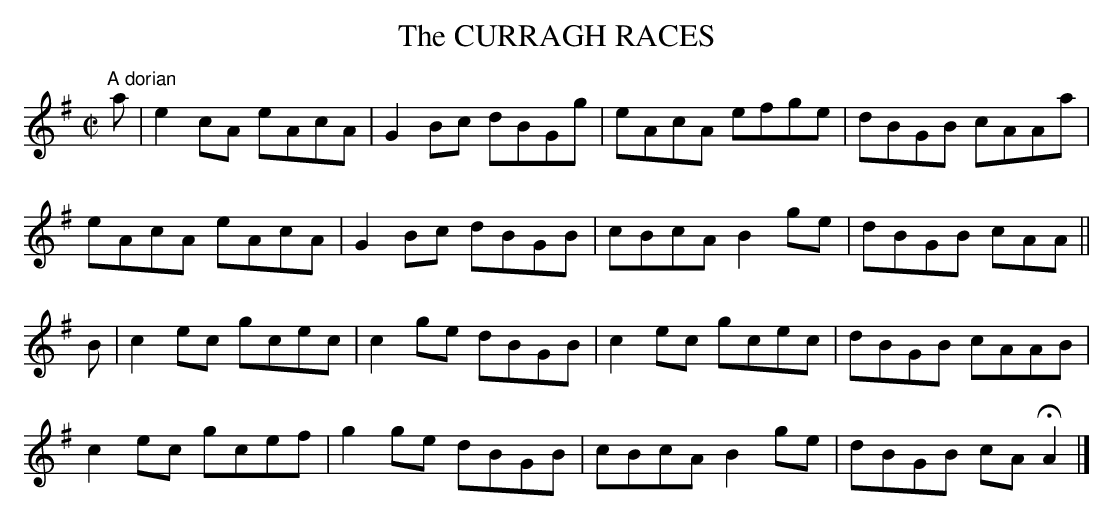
X:1
T:CURRAGH RACES, The
M:C|
L:1/8
K:G
"^A dorian"
a|e2cA eAcA|G2Bc dBGg|eAcA efge|dBGB cAAa|
eAcA eAcA|G2Bc dBGB|cBcA B2ge|dBGB cAA||
B|c2ec gcec|c2ge dBGB|c2ec gcec|dBGB cAAB|
c2ec gcef|g2ge dBGB|cBcA B2ge|dBGB cAHA2|]
